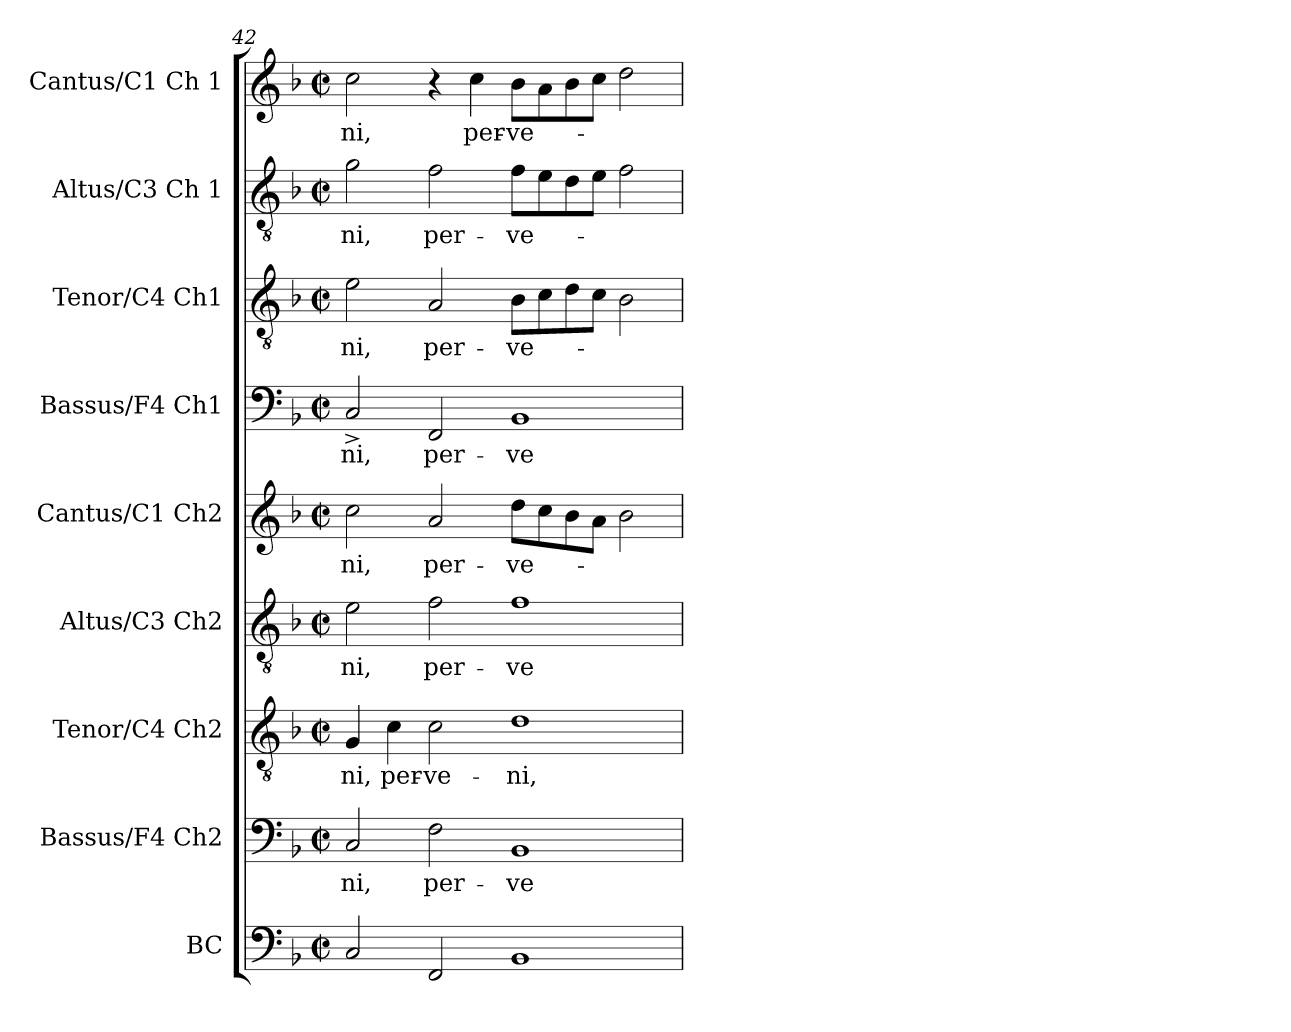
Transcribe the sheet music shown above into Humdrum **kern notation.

**kern	**kern	**text	**kern	**text	**kern	**text	**kern	**text	**kern	**text	**kern	**text	**kern	**text	**kern	**text
*part9	*part8	*part8	*part7	*part7	*part6	*part6	*part5	*part5	*part4	*part4	*part3	*part3	*part2	*part2	*part1	*part1
*staff9	*staff8	*staff8	*staff7	*staff7	*staff6	*staff6	*staff5	*staff5	*staff4	*staff4	*staff3	*staff3	*staff2	*staff2	*staff1	*staff1
*I"BC	*I"Bassus/F4  Ch2	*	*I"Tenor/C4  Ch2	*	*I"Altus/C3  Ch2	*	*I"Cantus/C1  Ch2	*	*I"Bassus/F4  Ch1	*	*I"Tenor/C4  Ch1	*	*I"Altus/C3  Ch 1	*	*I"Cantus/C1  Ch 1	*
*	*I'Ch	*	*I'Ch	*	*I'Ch	*	*I'Ch	*	*I'Ch	*	*I'Ch	*	*I'Ch	*	*I'Ch	*
*clefF4	*clefF4	*	*clefGv2	*	*clefGv2	*	*clefG2	*	*clefF4	*	*clefGv2	*	*clefGv2	*	*clefG2	*
*k[b-]	*k[b-]	*	*k[b-]	*	*k[b-]	*	*k[b-]	*	*k[b-]	*	*k[b-]	*	*k[b-]	*	*k[b-]	*
*F:	*F:	*	*F:	*	*F:	*	*F:	*	*F:	*	*F:	*	*F:	*	*F:	*
*M2/2	*M2/2	*	*M2/2	*	*M2/2	*	*M2/2	*	*M2/2	*	*M2/2	*	*M2/2	*	*M2/2	*
*met(c|)	*met(c|)	*	*met(c|)	*	*met(c|)	*	*met(c|)	*	*met(c|)	*	*met(c|)	*	*met(c|)	*	*met(c|)	*
=42	=42	=42	=42	=42	=42	=42	=42	=42	=42	=42	=42	=42	=42	=42	=42	=42
!	!	!LO:LY:b:cj	!	!LO:LY:b:cj	!	!LO:LY:b:cj	!	!LO:LY:b:cj	!	!LO:LY:b:cj	!	!LO:LY:b:cj	!	!LO:LY:b:cj	!	!LO:LY:b:cj
2C/	2C/	-ni,	4G/	-ni,	2e\	-ni,	2cc\	-ni,	2C^>/	-ni,	2e\	-ni,	2g\	-ni,	2cc\	-ni,
!	!	!	!	!LO:LY:b:cj	!	!	!	!	!	!	!	!	!	!	!	!
.	.	.	4c\	per-	.	.	.	.	.	.	.	.	.	.	.	.
!	!	!LO:LY:b:cj	!	!LO:LY:b:rj	!	!LO:LY:b:cj	!	!LO:LY:b:cj	!	!LO:LY:b:cj	!	!LO:LY:b:cj	!	!LO:LY:b:cj	!	!
2FF/	2F\	per-	2c\	-ve-	2f\	per-	2a/	per-	2FF/	per-	2A/	per-	2f\	per-	4r	.
!	!	!	!	!	!	!	!	!	!	!	!	!	!	!	!	!LO:LY:b:cj
.	.	.	.	.	.	.	.	.	.	.	.	.	.	.	4cc\	per-
!	!	!LO:LY:b:cj	!	!LO:LY:b:cj	!	!LO:LY:b:cj	!	!LO:LY:b:cj	!	!LO:LY:b:cj	!	!LO:LY:b:cj	!	!LO:LY:b:cj	!	!LO:LY:b:rj
1BB-	1BB-	-ve-	1d	-ni,	1f	-ve-	8dd\L	-ve-	1BB-	-ve-	8B-\L	-ve-	8f\L	-ve-	8b-\L	-ve-
.	.	.	.	.	.	.	8cc\	.	.	.	8c\	.	8e\	.	8a\	.
.	.	.	.	.	.	.	8b-\	.	.	.	8d\	.	8d\	.	8b-\	.
.	.	.	.	.	.	.	8a\J	.	.	.	8c\J	.	8e\J	.	8cc\J	.
.	.	.	.	.	.	.	2b-\	.	.	.	2B-\	.	2f\	.	2dd\	.
=	=	=	=	=	=	=	=	=	=	=	=	=	=	=	=	=
*-	*-	*-	*-	*-	*-	*-	*-	*-	*-	*-	*-	*-	*-	*-	*-	*-
